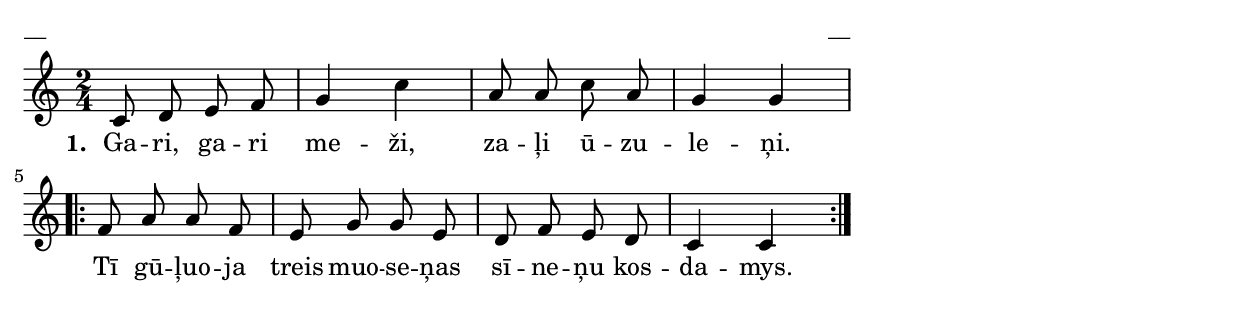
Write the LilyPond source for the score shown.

\version "2.13.18"

\paper {
line-width = 14\cm
left-margin = 0.4\cm
between-system-padding = 0.1\cm
between-system-space = 0.1\cm
}
% SBTZK, p.63
\layout {
indent = #0
ragged-last = ##f
}


voiceA = \relative c' {
\clef "treble"
\key c \major
\time 2/4
c8 d e f | g4 c | a8 a c a | g4 g |
\repeat volta 2 {
f8 a a f | e g g e | d f e d | c4 c
}
}

lyricA = \lyricmode {
\set stanza = "1. "
Ga -- ri, ga -- ri me -- ži, za -- ļi ū -- zu -- le -- ņi.
Tī gū -- ļuo -- ja treis muo -- se -- ņas sī -- ne -- ņu kos -- da -- mys.
}


fullScore = <<
%\new ChordNames { \chordsA }
\new Staff {
<<
\new Voice = "voiceA" { \oneVoice \autoBeamOff \voiceA }
\lyricsto "voiceA" \new Lyrics  \lyricA
%\new Voice = "voiceB" { \voiceTwo \autoBeamOff \voiceB }
>>
}
>>



\score {
\fullScore
\header { piece = "__" opus = "__" }
}
\markup { \with-color #(x11-color 'white) \sans \smaller "__" }
\score {
\unfoldRepeats
\fullScore
\midi {
\context { \Staff \remove "Staff_performer" }
\context { \Voice \consists "Staff_performer" }
}
}


